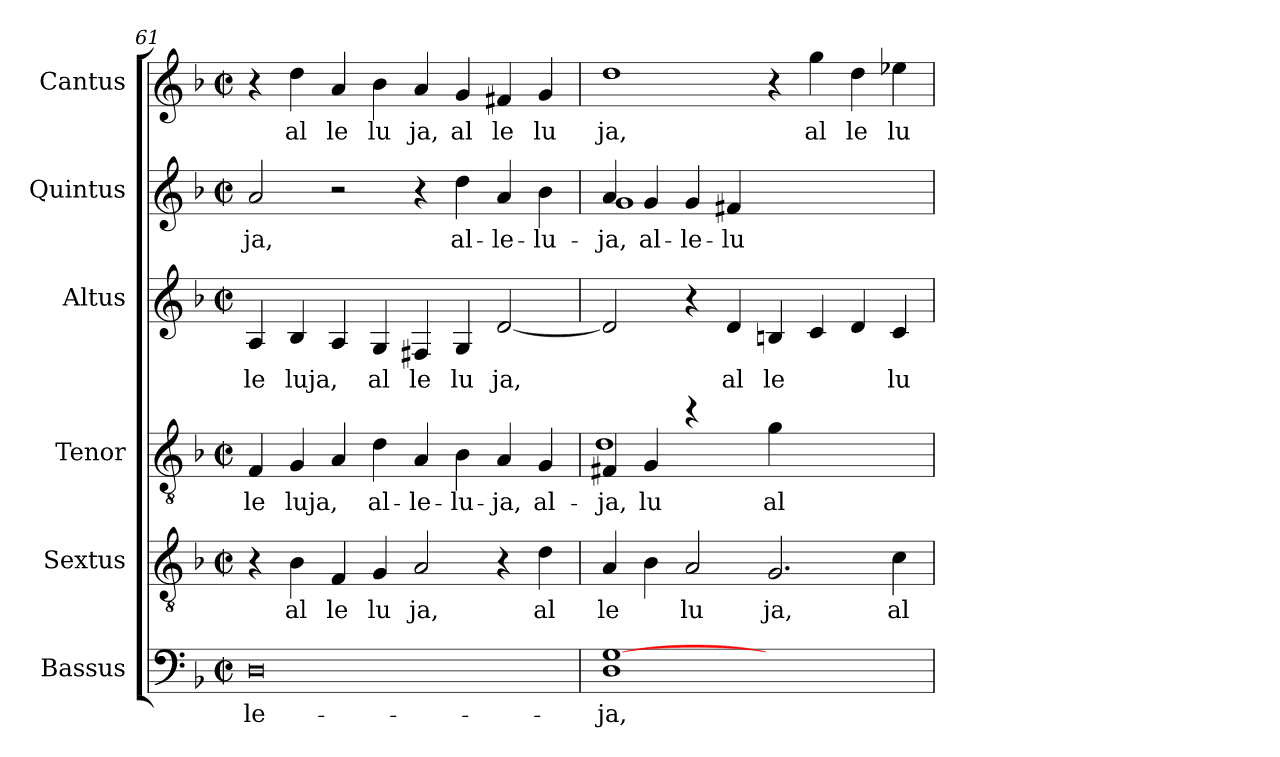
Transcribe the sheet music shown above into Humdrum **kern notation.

**kern	**text	**kern	**text	**kern	**text	**kern	**text	**kern	**text	**kern	**text
*part6	*part6	*part5	*part5	*part4	*part4	*part3	*part3	*part2	*part2	*part1	*part1
*staff6	*staff6	*staff5	*staff5	*staff4	*staff4	*staff3	*staff3	*staff2	*staff2	*staff1	*staff1
*I"Bassus	*	*I"Sextus	*	*I"Tenor	*	*I"Altus	*	*I"Quintus	*	*I"Cantus	*
!!LO:LB:g=z
*clefF4	*	*clefGv2	*	*clefGv2	*	*clefG2	*	*clefG2	*	*clefG2	*
*k[b-]	*	*k[b-]	*	*k[b-]	*	*k[b-]	*	*k[b-]	*	*k[b-]	*
*F:	*	*F:	*	*F:	*	*F:	*	*F:	*	*F:	*
*M2/2	*	*M2/2	*	*M2/2	*	*M2/2	*	*M2/2	*	*M2/2	*
*met(c|)	*	*met(c|)	*	*met(c|)	*	*met(c|)	*	*met(c|)	*	*met(c|)	*
=61	=61	=61	=61	=61	=61	=61	=61	=61	=61	=61	=61
!	!LO:LY:b:cj	!	!	!	!LO:LY:b:cj	!	!LO:LY:b:cj	!	!LO:LY:b:cj	!	!
0D	-le-	4r	.	4F/	le	4A/	-le	2a/	ja,	4r	.
!	!	!	!LO:LY:b:cj	!	!LO:LY:b	!	!LO:LY:b	!	!	!	!LO:LY:b:cj
.	.	4B-\	al	4G/	luja,	4B-/	luja,	.	.	4dd\	al
!	!	!	!LO:LY:b:cj	!	!	!	!	!	!	!	!LO:LY:b:cj
.	.	4F/	le	4A/	.	4A/	.	2r	.	4a/	le
!	!	!	!LO:LY:b:cj	!	!LO:LY:b:cj	!	!LO:LY:b:cj	!	!	!	!LO:LY:b:cj
.	.	4G/	lu	4d\	al-	4G/	al	.	.	4b-\	lu
!	!	!	!LO:LY:b:cj	!	!LO:LY:b:cj	!	!LO:LY:b:cj	!	!	!	!LO:LY:b:cj
.	.	2A/	ja,	4A/	-le-	4F#X/	le	4r	.	4a/	ja,
!	!	!	!	!	!LO:LY:b:cj	!	!LO:LY:b:cj	!	!LO:LY:b:cj	!	!LO:LY:b:cj
.	.	.	.	4B-\	-lu-	4G/	lu	4dd\	al-	4g/	al
!	!	!	!	!	!LO:LY:b:cj	!	!LO:LY:b:cj	!	!LO:LY:b:cj	!	!LO:LY:b:cj
.	.	4r	.	4A/	-ja,	[<2d/	ja,	4a/	-le-	4f#X/	le
!	!	!	!LO:LY:b:cj	!	!LO:LY:b:cj	!	!	!	!LO:LY:b:cj	!	!LO:LY:b:cj
.	.	4d\	al	4G/	al-	.	.	4b-\	-lu-	4g/	lu
=62	=62	=62	=62	=62	=62	=62	=62	=62	=62	=62	=62
!	!LO:LY:b:cj	!	!LO:LY:b:cj	!	!LO:LY:b:cj	!	!	!	!	!	!
*	*	*	*	*^	*	*	*	*	*	*	*
!	!	!	!	!	!	!LO:LY:b:cj	!	!	!	!LO:LY:b:cj	!	!
*	*	*	*	*	*	*	*	*	*^	*	*	*
!	!	!	!	!	!	!	!	!	!	!	!LO:LY:b:cj	!	!LO:LY:b:cj
1D [>1G	-ja,	4A/	le	4F#X/	1d	-ja,	2d/]	.	4a/	1g	-ja,	1dd	ja,
!	!	!	!	!	!	!LO:LY:b:cj	!	!	!	!	!LO:LY:b:cj	!	!
.	.	4B-\	.	4G/	.	-lu-	.	.	4g/	.	al-	.	.
!	!	!	!LO:LY:b:cj	!	!	!	!	!	!	!	!LO:LY:b:cj	!	!
.	.	2A/	lu	4r	.	.	4r	.	4g/	.	-le-	.	.
!	!	!	!	!	!	!	!	!LO:LY:b:cj	!	!	!LO:LY:b:cj	!	!
.	.	.	.	2.ryy	.	.	4d/	al	4f#X/	.	-lu-	.	.
!	!	!	!LO:LY:b:cj	!	!	!LO:LY:b:cj	!	!LO:LY:b:cj	!	!	!	!	!
1ryy	.	2.G/	ja,	.	4g\	al-	4Bn/	le	1ryy	1ryy	.	4r	.
!	!	!	!	!	!	!	!	!	!	!	!	!	!LO:LY:b:cj
.	.	.	.	.	2.ryy	.	4c/	.	.	.	.	4gg\	al
!	!	!	!	!	!	!	!	!	!	!	!	!	!LO:LY:b:cj
.	.	.	.	2ryy	.	.	4d/	.	.	.	.	4dd\	le
!	!	!	!LO:LY:b:cj	!	!	!	!	!LO:LY:b:cj	!	!	!	!	!LO:LY:b:cj
.	.	4c\	al	.	.	.	4c/	lu	.	.	.	4ee-X\	lu
*	*	*	*	*v	*v	*	*	*	*v	*v	*	*	*
=	=	=	=	=	=	=	=	=	=	=	=
*-	*-	*-	*-	*-	*-	*-	*-	*-	*-	*-	*-
